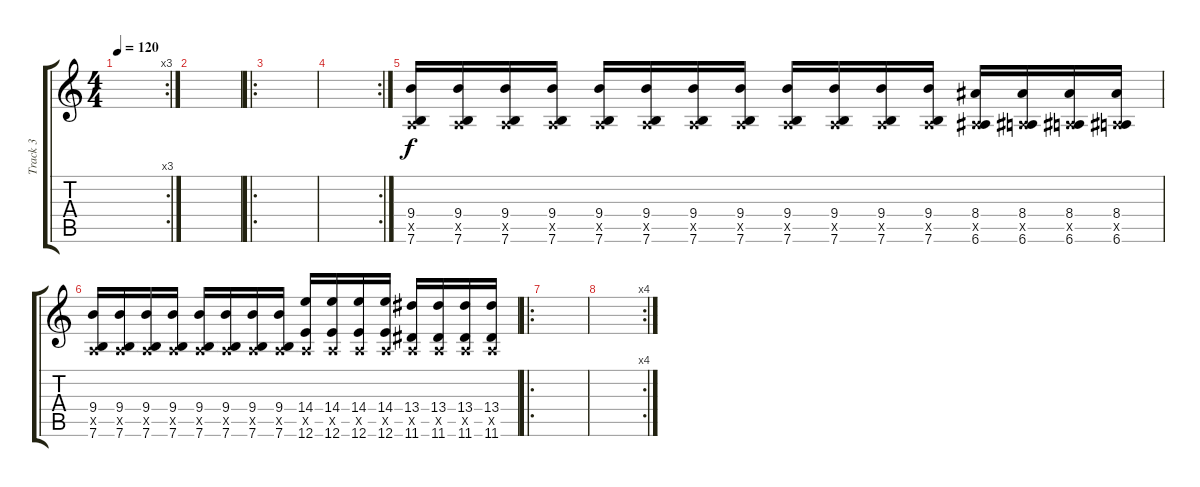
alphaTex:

\track ("Track 3" "Track 3") {instrument distortionguitar}
\staff {score tabs}
\tuning (E4 B3 G3 D3 A2 E2) {hide}
\rc 3
\ts (4 4)
\tempo 120
\clef g2
\ks c
|
|
\ro
|
\rc 2
|
(9.4 0.5{x} 7.6).16 (9.4 0.5{x} 7.6).16 (9.4 0.5{x} 7.6).16 (9.4 0.5{x} 7.6).16 (9.4 0.5{x} 7.6).16 (9.4 0.5{x} 7.6).16 (9.4 0.5{x} 7.6).16 (9.4 0.5{x} 7.6).16 (9.4 0.5{x} 7.6).16 (9.4 0.5{x} 7.6).16 (9.4 0.5{x} 7.6).16 (9.4 0.5{x} 7.6).16 (8.4 0.5{x} 6.6).16 (8.4 0.5{x} 6.6).16 (8.4 0.5{x} 6.6).16 (8.4 0.5{x} 6.6).16 |
(9.4 0.5{x} 7.6).16 (9.4 0.5{x} 7.6).16 (9.4 0.5{x} 7.6).16 (9.4 0.5{x} 7.6).16 (9.4 0.5{x} 7.6).16 (9.4 0.5{x} 7.6).16 (9.4 0.5{x} 7.6).16 (9.4 0.5{x} 7.6).16 (14.4 0.5{x} 12.6).16 (14.4 0.5{x} 12.6).16 (14.4 0.5{x} 12.6).16 (14.4 0.5{x} 12.6).16 (13.4 0.5{x} 11.6).16 (13.4 0.5{x} 11.6).16 (13.4 0.5{x} 11.6).16 (13.4 0.5{x} 11.6).16 |
\ro
|
\rc 4
